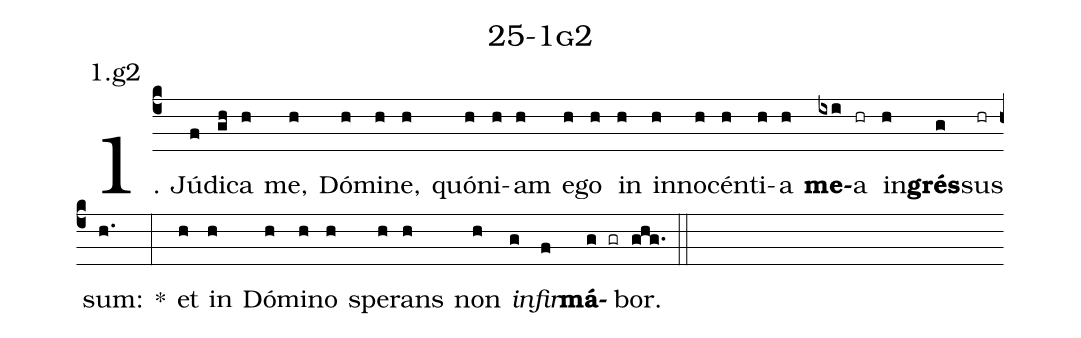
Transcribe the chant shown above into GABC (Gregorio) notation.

name: 25-1g2;
annotation: 1.g2;
%%
(c4)1. Jú(f)di(gh)ca(h) me,(h) Dó(h)mi(h)ne,(h) quón(h)i(h)am(h) e(h)go(h) in(h) in(h)no(h)cén(h)ti(h)a(h) <b>me</b>(ixi)a(hr) in(h)<b>grés</b>(g)sus(hr) sum:(h.) *(:) et(h) in(h) Dó(h)mi(h)no(h) spe(h)rans(h) non(h) <i>in</i>(g)<i>fir</i>(f)<b>má</b>(g gr)bor.(ghg.) (::)
